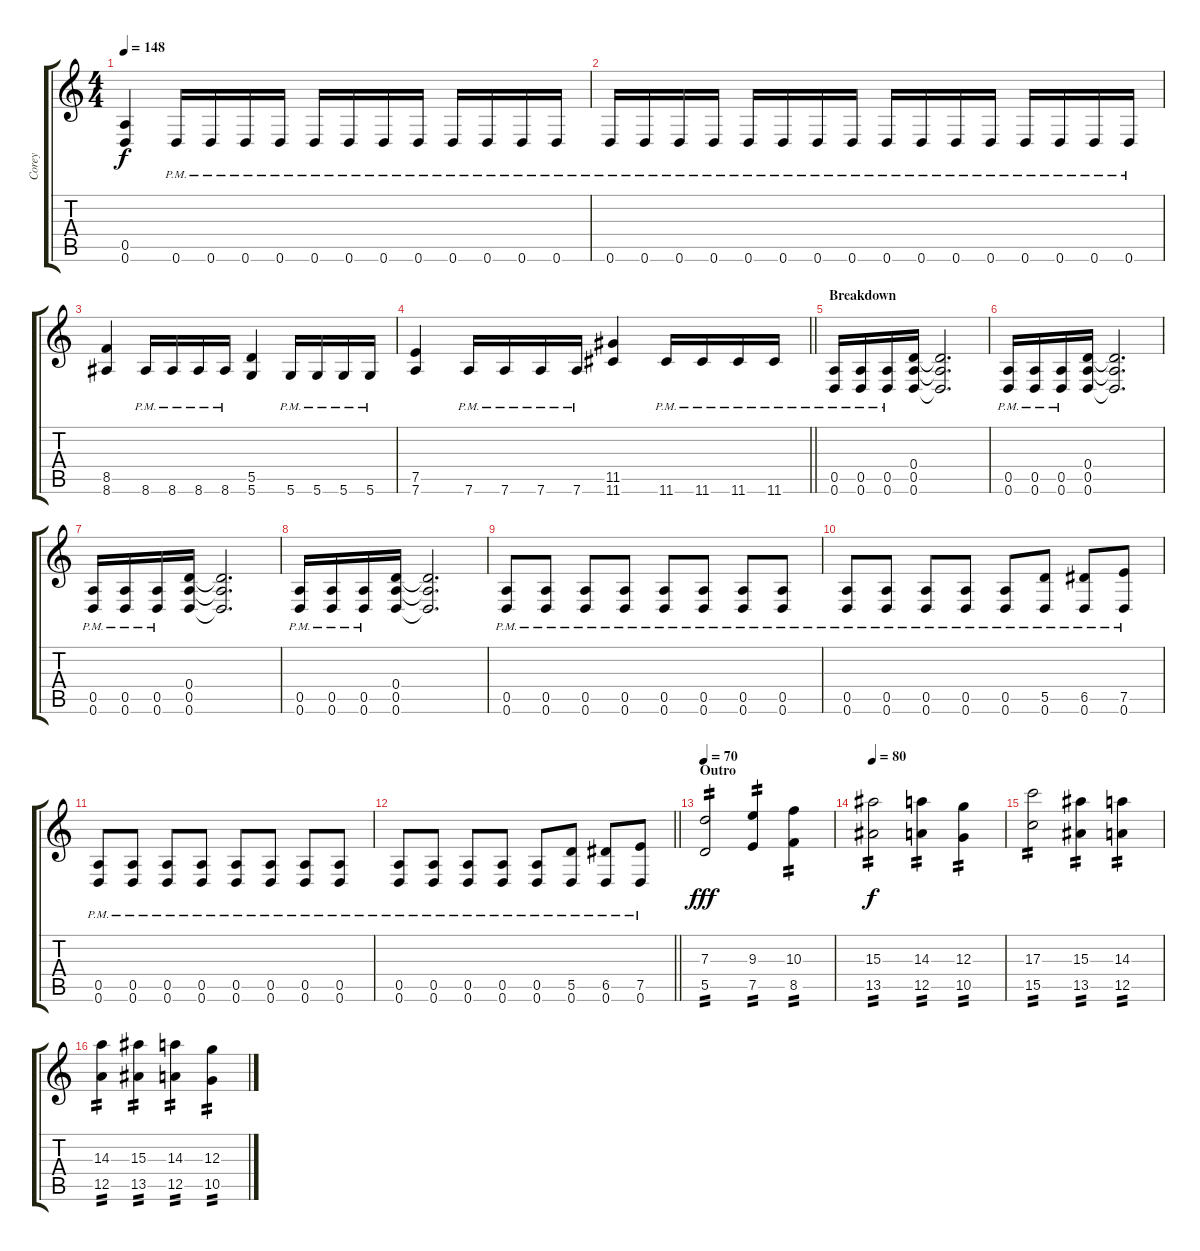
\track ("Corey" "Corey") {instrument distortionguitar}
\staff {score tabs}
\tuning (E4 B3 G3 D3 A2 D2) {hide}
\ts (4 4)
\tempo 148
\clef g2
\ks c
(0.5 0.6).4{dy f} 0.6{pm}.16 0.6{pm}.16 0.6{pm}.16 0.6{pm}.16 0.6{pm}.16 0.6{pm}.16 0.6{pm}.16 0.6{pm}.16 0.6{pm}.16 0.6{pm}.16 0.6{pm}.16 0.6{pm}.16 |
0.6{pm}.16 0.6{pm}.16 0.6{pm}.16 0.6{pm}.16 0.6{pm}.16 0.6{pm}.16 0.6{pm}.16 0.6{pm}.16 0.6{pm}.16 0.6{pm}.16 0.6{pm}.16 0.6{pm}.16 0.6{pm}.16 0.6{pm}.16 0.6{pm}.16 0.6{pm}.16 |
(8.5 8.6).4 8.6{pm}.16 8.6{pm}.16 8.6{pm}.16 8.6{pm}.16 (5.5 5.6).4 5.6{pm}.16 5.6{pm}.16 5.6{pm}.16 5.6{pm}.16 |
\barLineRight lightlight
(7.5 7.6).4 7.6{pm}.16 7.6{pm}.16 7.6{pm}.16 7.6{pm}.16 (11.5 11.6).4 11.6{pm}.16 11.6{pm}.16 11.6{pm}.16 11.6{pm}.16 |
\section ("" "Breakdown")
(0.5{pm} 0.6{pm}).16 (0.5{pm} 0.6{pm}).16 (0.5{pm} 0.6{pm}).16 (0.4 0.5 0.6).16 (0.4{t} 0.5{t} 0.6{t}).2{d} |
(0.5{pm} 0.6{pm}).16 (0.5{pm} 0.6{pm}).16 (0.5{pm} 0.6{pm}).16 (0.4 0.5 0.6).16 (0.4{t} 0.5{t} 0.6{t}).2{d} |
(0.5{pm} 0.6{pm}).16 (0.5{pm} 0.6{pm}).16 (0.5{pm} 0.6{pm}).16 (0.4 0.5 0.6).16 (0.4{t} 0.5{t} 0.6{t}).2{d} |
(0.5{pm} 0.6{pm}).16 (0.5{pm} 0.6{pm}).16 (0.5{pm} 0.6{pm}).16 (0.4 0.5 0.6).16 (0.4{t} 0.5{t} 0.6{t}).2{d} |
(0.5{pm} 0.6{pm}).8 (0.5{pm} 0.6{pm}).8 (0.5{pm} 0.6{pm}).8 (0.5{pm} 0.6{pm}).8 (0.5{pm} 0.6{pm}).8 (0.5{pm} 0.6{pm}).8 (0.5{pm} 0.6{pm}).8 (0.5{pm} 0.6{pm}).8 |
(0.5{pm} 0.6{pm}).8 (0.5{pm} 0.6{pm}).8 (0.5{pm} 0.6{pm}).8 (0.5{pm} 0.6{pm}).8 (0.5{pm} 0.6{pm}).8 (5.5{pm} 0.6{pm}).8 (6.5{pm} 0.6{pm}).8 (7.5{pm} 0.6{pm}).8 |
(0.5{pm} 0.6{pm}).8 (0.5{pm} 0.6{pm}).8 (0.5{pm} 0.6{pm}).8 (0.5{pm} 0.6{pm}).8 (0.5{pm} 0.6{pm}).8 (0.5{pm} 0.6{pm}).8 (0.5{pm} 0.6{pm}).8 (0.5{pm} 0.6{pm}).8 |
\barLineRight lightlight
(0.5{pm} 0.6{pm}).8 (0.5{pm} 0.6{pm}).8 (0.5{pm} 0.6{pm}).8 (0.5{pm} 0.6{pm}).8 (0.5{pm} 0.6{pm}).8 (5.5{pm} 0.6{pm}).8 (6.5{pm} 0.6{pm}).8 (7.5{pm} 0.6{pm}).8 |
\section ("" "Outro")
\tempo 70
(7.3 5.5).2{tp 2 dy fff} (9.3 7.5).4{tp 2} (10.3 8.5).4{tp 2} |
\tempo 80
(15.3 13.5).2{tp 2 dy f} (14.3 12.5).4{tp 2} (12.3 10.5).4{tp 2} |
(17.3 15.5).2{tp 2} (15.3 13.5).4{tp 2} (14.3 12.5).4{tp 2} |
(14.3 12.5).4{tp 2} (15.3 13.5).4{tp 2} (14.3 12.5).4{tp 2} (12.3 10.5).4{tp 2}
